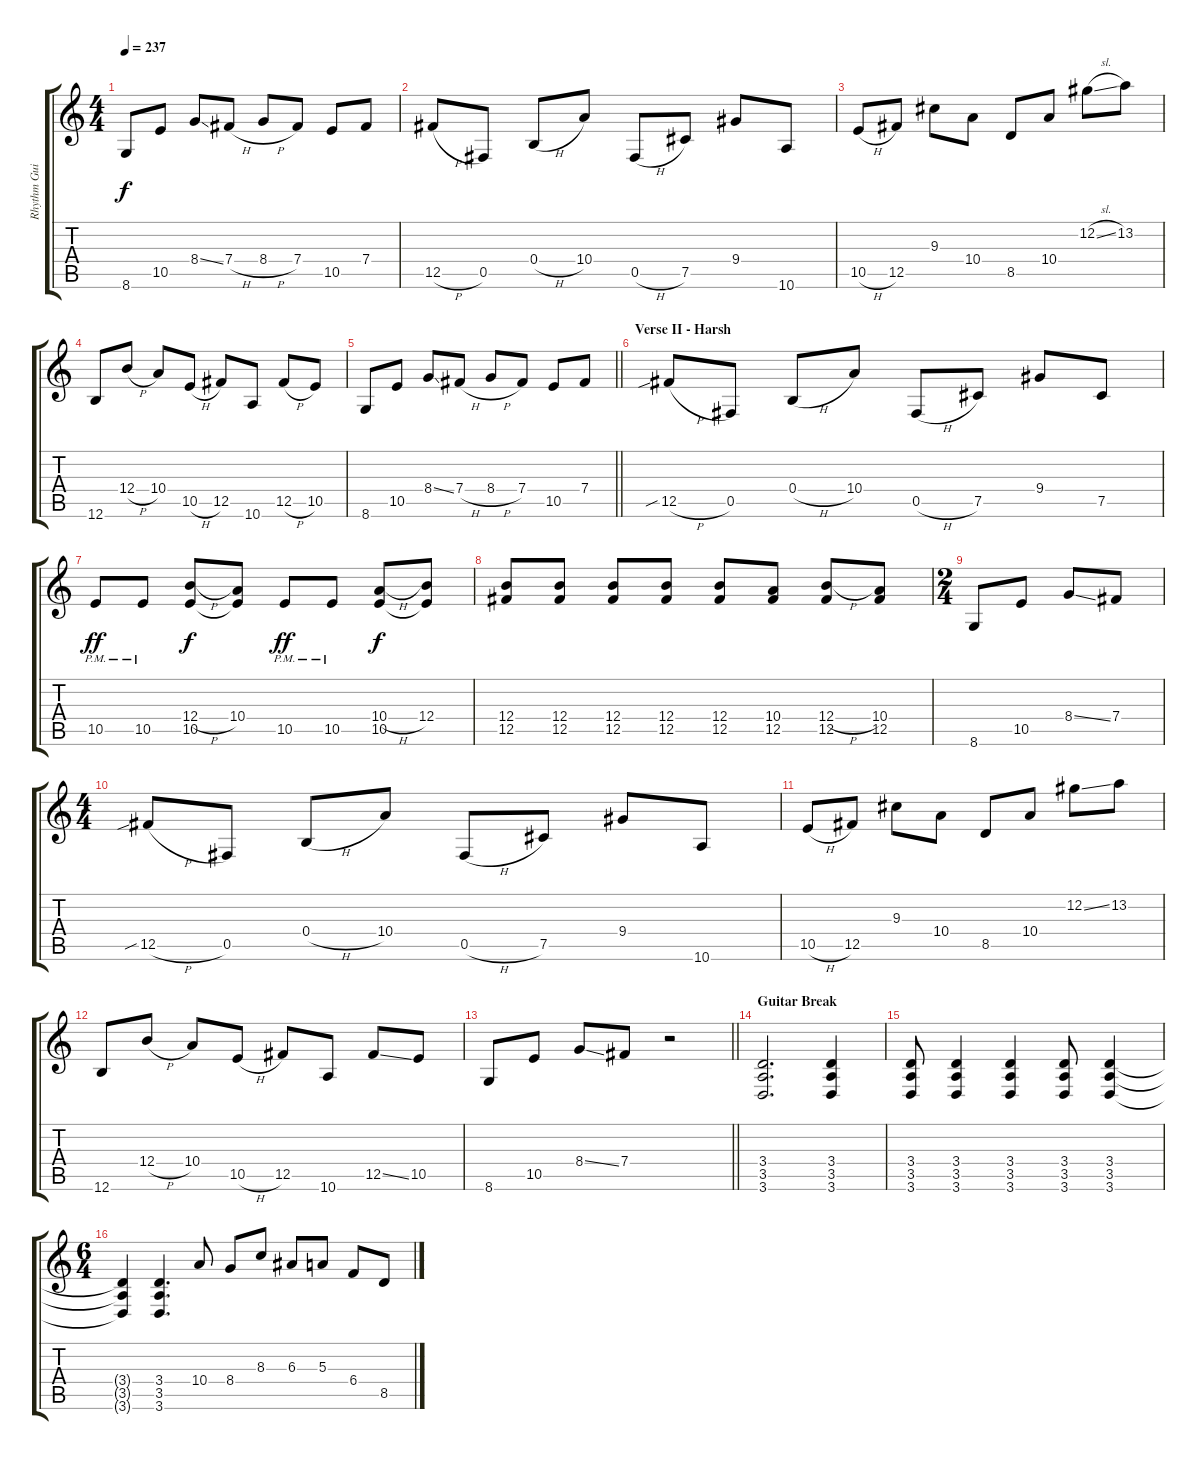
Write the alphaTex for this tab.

\track ("Rhythm Guitar L" "Rhythm Gui") {instrument distortionguitar}
\staff {score tabs}
\tuning (Db4 Ab3 E3 B2 Gb2 B1) {hide}
\ts (4 4)
\tempo 237
\clef g2
\ks c
8.6.8{dy f} 10.5.8 8.4{ss}.8 7.4{h}.8 8.4{h}.8 7.4.8 10.5.8 7.4.8 |
12.5{h}.8 0.5.8 0.4{h}.8 10.4.8 0.5{h}.8 7.5.8 9.4.8 10.6.8 |
10.5{h}.8 12.5.8 9.3.8 10.4.8 8.5.8 10.4.8 12.2{sl}.8 13.2.8 |
12.6.8 12.4{h}.8 10.4.8 10.5{h}.8 12.5.8 10.6.8 12.5{h}.8 10.5.8 |
\barLineRight lightlight
8.6.8 10.5.8 8.4{ss}.8 7.4{h}.8 8.4{h}.8 7.4.8 10.5.8 7.4.8 |
\section ("" "Verse II - Harsh")
12.5{sib h}.8 0.5.8 0.4{h}.8 10.4.8 0.5{h}.8 7.5.8 9.4.8 7.5.8 |
10.5{pm}.8{dy ff} 10.5{pm}.8 (12.4{h} 10.5).8{dy f} (10.4 10.5{t}).8 10.5{pm}.8{dy ff} 10.5{pm}.8 (10.4{h} 10.5).8{dy f} (12.4 10.5{t}).8 |
(12.4 12.5).8 (12.4 12.5).8 (12.4 12.5).8 (12.4 12.5).8 (12.4 12.5).8 (10.4 12.5).8 (12.4{h} 12.5).8 (10.4 12.5).8 |
\ts (2 4)
8.6.8 10.5.8 8.4{ss}.8 7.4.8 |
\ts (4 4)
12.5{sib h}.8 0.5.8 0.4{h}.8 10.4.8 0.5{h}.8 7.5.8 9.4.8 10.6.8 |
10.5{h}.8 12.5.8 9.3.8 10.4.8 8.5.8 10.4.8 12.2{ss}.8 13.2.8 |
12.6.8 12.4{h}.8 10.4.8 10.5{h}.8 12.5.8 10.6.8 12.5{ss}.8 10.5.8 |
\barLineRight lightlight
8.6.8 10.5.8 8.4{ss}.8 7.4.8 r.2 |
\section ("" "Guitar Break")
(3.4 3.5 3.6).2{d} (3.4 3.5 3.6).4 |
(3.4 3.5 3.6).8 (3.4 3.5 3.6).4 (3.4 3.5 3.6).4 (3.4 3.5 3.6).8 (3.4 3.5 3.6).4 |
\ts (6 4)
(3.4{t} 3.5{t} 3.6{t}).4 (3.4 3.5 3.6).4{d} 10.4.8 8.4.8 8.3.8 6.3.8 5.3.8 6.4.8 8.5.8
